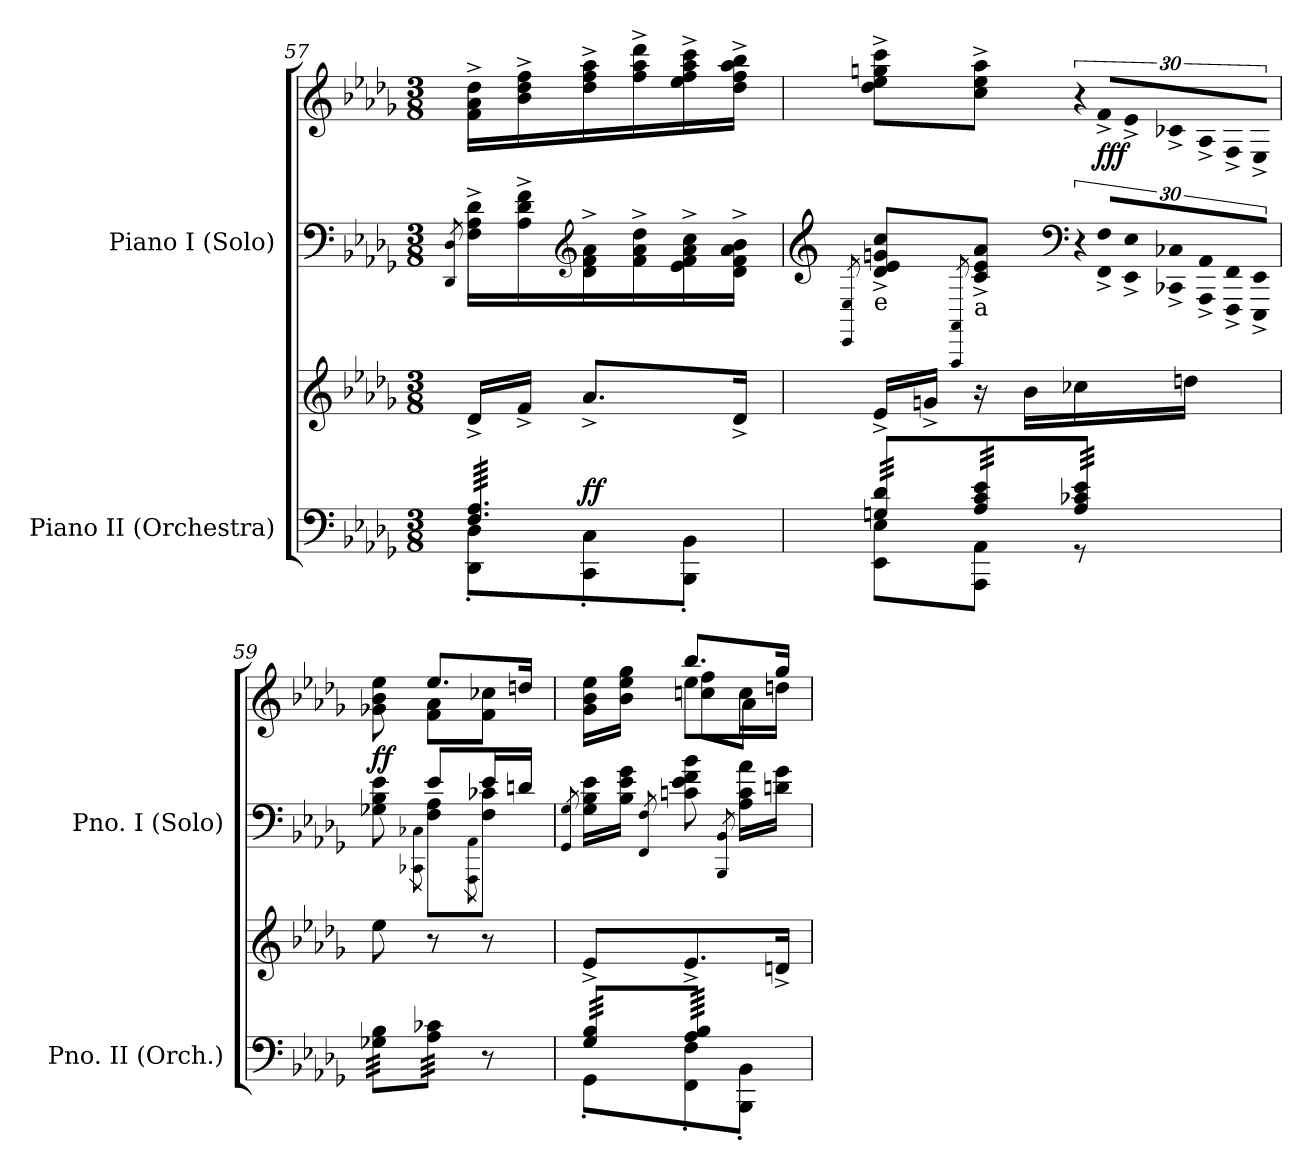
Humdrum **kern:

**kern	**kern	**dynam	**kern	**kern	**dynam
*part2	*part2	*part2	*part1	*part1	*part1
*staff4	*staff3	*staff3/4	*staff2	*staff1	*staff1/2
*I"Piano II (Orchestra)	*	*	*I"Piano I (Solo)	*	*
*I'Pno. II (Orch.)	*	*	*I'Pno. I (Solo)	*	*
*clefF4	*clefG2	*	*clefF4	*clefG2	*
*k[b-e-a-d-g-]	*k[b-e-a-d-g-]	*	*k[b-e-a-d-g-]	*k[b-e-a-d-g-]	*
*M3/8	*M3/8	*	*M3/8	*M3/8	*
=57	=57	=57	=57	=57	=57
.	.	.	8qDD-/ 8qD-/	.	.
*^	*	*	*	*	*
*tremolo	*	*	*	*	*	*
64F/ 64A-/LLLL	8DD-\' 8D-\'L	16d-^/LL	.	16F\^ 16A-\^ 16d-\^LL	16f\^ 16a-\^ 16dd-\^LL	.
64F/ 64A-/	.	.	.	.	.	.
64F/ 64A-/	.	.	.	.	.	.
64F/ 64A-/	.	.	.	.	.	.
64F/ 64A-/	.	16f^/JJ	.	16A-\^ 16d-\^ 16f\^	16b-\^ 16dd-\^ 16ff\^	.
64F/ 64A-/	.	.	.	.	.	.
64F/ 64A-/	.	.	.	.	.	.
64F/ 64A-/	.	.	.	.	.	.
*	*	*	*	*clefG2	*	*
!	!	!	!LO:DY:a=2	!	!	!
64F/ 64A-/	8CC\' 8C\'	8.a-^/L	ff	16d-\^ 16f\^ 16a-\^	16dd-\^ 16ff\^ 16aa-\^	.
64F/ 64A-/	.	.	.	.	.	.
64F/ 64A-/	.	.	.	.	.	.
64F/ 64A-/	.	.	.	.	.	.
64F/ 64A-/	.	.	.	16f\^ 16a-\^ 16dd-\^	16ff\^ 16aa-\^ 16ddd-\^	.
64F/ 64A-/	.	.	.	.	.	.
64F/ 64A-/	.	.	.	.	.	.
64F/ 64A-/	.	.	.	.	.	.
64F/ 64A-/	8BBB-\' 8BB-\'J	.	.	16e-\^ 16f\^ 16a-\^ 16cc\^	16ee-\^ 16ff\^ 16aa-\^ 16ccc\^	.
64F/ 64A-/	.	.	.	.	.	.
64F/ 64A-/	.	.	.	.	.	.
64F/ 64A-/	.	.	.	.	.	.
64F/ 64A-/	.	16d-^/Jk	.	16d-\^ 16f\^ 16a-\^ 16b-\^JJ	16dd-\^ 16ff\^ 16aa-\^ 16bb-\^JJ	.
64F/ 64A-/	.	.	.	.	.	.
64F/ 64A-/	.	.	.	.	.	.
64F/ 64A-/JJJJ	.	.	.	.	.	.
!!LO:LB:g=z
=58	=58	=58	=58	=58	=58	=58
*	*	*	*	*clefG2	*	*
.	.	.	.	8qEE-/ 8qE-/	.	.
!	!	!	!	!LO:TX:b:t=e	!	!
!	!	!	!LO:DY:b=2	!	!	!
!	!	!	!LO:DY:n=1:b	!	!	!
64Gn/ 64d-/LLLL	8EE-\ 8E-\L	16e-^/LL	p mf	8d-/^ 8e-/^ 8gn/^ 8cc/^L	8dd-\^ 8ee-\^ 8ggn\^ 8ccc\^L	.
64Gn/ 64d-/	.	.	.	.	.	.
64Gn/ 64d-/	.	.	.	.	.	.
64Gn/ 64d-/	.	.	.	.	.	.
64Gn/ 64d-/	.	16gn^/JJ	.	.	.	.
64Gn/ 64d-/	.	.	.	.	.	.
64Gn/ 64d-/	.	.	.	.	.	.
64Gn/ 64d-/	.	.	.	.	.	.
.	.	.	.	8qAAA-/ 8qAA-/	.	.
!	!	!	!	!LO:TX:b:t=a	!	!
64A-/ 64c/ 64e-/	8AAA-\ 8AA-\J	16r	.	8c/^ 8e-/^ 8a-/^J	8cc\^ 8ee-\^ 8aa-\^J	.
64A-/ 64c/ 64e-/	.	.	.	.	.	.
64A-/ 64c/ 64e-/	.	.	.	.	.	.
64A-/ 64c/ 64e-/	.	.	.	.	.	.
64A-/ 64c/ 64e-/	.	16b-\LL	.	.	.	.
64A-/ 64c/ 64e-/	.	.	.	.	.	.
64A-/ 64c/ 64e-/	.	.	.	.	.	.
64A-/ 64c/ 64e-/	.	.	.	.	.	.
*	*	*	*	*clefF4	*	*
!	!	!	!	!LO:N:vis=32	!LO:N:vis=32	!
64A-/ 64c-X/ 64e-/	8r	16cc-X\	.	960%17r	960%17r	.
64A-/ 64c-X/ 64e-/	.	.	.	.	.	.
*	*	*	*	*	*MM10	*
!	!	!	!	!LO:N:vis=32	!LO:N:vis=32	!LO:DY:b
.	.	.	.	960%17FF/^ 960%17F/^LLL	960%17f^/LLL	fff
64A-/ 64c-X/ 64e-/	.	.	.	.	.	.
*	*	*	*	*	*MM28	*
!	!	!	!	!LO:N:vis=32	!LO:N:vis=32	!
.	.	.	.	960%17EE-/^ 960%17E-/^	960%17e-^/	.
64A-/ 64c-X/ 64e-/	.	.	.	.	.	.
!	!	!	!	!LO:N:vis=32	!LO:N:vis=32	!
.	.	.	.	960%17CC-X/^ 960%17C-X/^	960%17c-X^/	.
64A-/ 64c-X/ 64e-/	.	16ddn\JJ	.	.	.	.
!	!	!	!	!LO:N:vis=32	!LO:N:vis=32	!
.	.	.	.	960%17AAA-/^ 960%17AA-/^	960%17A-^/	.
64A-/ 64c-X/ 64e-/	.	.	.	.	.	.
!	!	!	!	!LO:N:vis=32	!LO:N:vis=32	!
.	.	.	.	960%17FFF/^ 960%17FF/^	960%17F^/	.
64A-/ 64c-X/ 64e-/	.	.	.	.	.	.
!	!	!	!	!LO:N:vis=32	!LO:N:vis=32	!
.	.	.	.	960%17EEE-/^ 960%17EE-/^JJJ	960%17E-^/JJJ	.
64A-/ 64c-X/ 64e-/JJJJ	.	.	.	.	.	.
.	.	.	.	960ryy	960ryy	.
*v	*v	*	*	*	*	*
=59	=59	=59	=59	=59	=59
*	*	*	*^	*^	*
!	!	!	!	!	!	!	!LO:DY:b
64G-X\ 64B-\LLLL	8ee-\	.	8G-X\ 8B-\ 8e-\	8rGGyy	8g-X\ 8b-\ 8ee-\	8rAyy	ff
64G-X\ 64B-\	.	.	.	.	.	.	.
64G-X\ 64B-\	.	.	.	.	.	.	.
64G-X\ 64B-\	.	.	.	.	.	.	.
64G-X\ 64B-\	.	.	.	.	.	.	.
64G-X\ 64B-\	.	.	.	.	.	.	.
64G-X\ 64B-\	.	.	.	.	.	.	.
64G-X\ 64B-\	.	.	.	.	.	.	.
.	.	.	.	8qCC-X\ 8qC-X\	.	.	.
64A-\ 64c-X\	8r	.	8e-/L	8F\ 8A-\L	8.ee-/L	8f\ 8a-\L	.
64A-\ 64c-X\	.	.	.	.	.	.	.
64A-\ 64c-X\	.	.	.	.	.	.	.
64A-\ 64c-X\	.	.	.	.	.	.	.
64A-\ 64c-X\	.	.	.	.	.	.	.
64A-\ 64c-X\	.	.	.	.	.	.	.
64A-\ 64c-X\	.	.	.	.	.	.	.
64A-\ 64c-X\JJJJ	.	.	.	.	.	.	.
.	.	.	.	8qAAA-\ 8qAA-\	.	.	.
8r	8r	.	16e-/L	8F\ 8c-X\J	.	8f\ 8cc-X\J	.
.	.	.	16dn/JJ	.	16ddn/Jk	.	.
*	*	*	*v	*v	*	*	*
*	*	*	*	*v	*v	*
=60	=60	=60	=60	=60	=60
.	.	.	8qGG-/ 8qG-/	.	.
*^	*	*	*	*^	*
*	*	*	*	*	*	*^	*
64G-/ 64B-/LLLL	8GG-'\L	8e-^/L	.	16G-\ 16B-\ 16e-\LL	16g-\ 16b-\ 16ee-\LL	8ryy	8ryy	.
64G-/ 64B-/	.	.	.	.	.	.	.	.
64G-/ 64B-/	.	.	.	.	.	.	.	.
64G-/ 64B-/	.	.	.	.	.	.	.	.
64G-/ 64B-/	.	.	.	16B-\ 16e-\ 16g-\JJ	16b-\ 16ee-\ 16gg-\JJ	.	.	.
64G-/ 64B-/	.	.	.	.	.	.	.	.
64G-/ 64B-/	.	.	.	.	.	.	.	.
64G-/ 64B-/	.	.	.	.	.	.	.	.
.	.	.	.	8qFF/ 8qF/	.	.	.	.
64A-/ 64B-/	8FF\' 8F\'	8.e-^/	.	8cn\ 8e-\ 8f\ 8b-\	8.bb-/L	8ee-\L	8ccn\ 8ff\L	.
64A-/ 64B-/	.	.	.	.	.	.	.	.
64A-/ 64B-/	.	.	.	.	.	.	.	.
64A-/ 64B-/	.	.	.	.	.	.	.	.
64A-/ 64B-/	.	.	.	.	.	.	.	.
64A-/ 64B-/	.	.	.	.	.	.	.	.
64A-/ 64B-/	.	.	.	.	.	.	.	.
64A-/ 64B-/	.	.	.	.	.	.	.	.
.	.	.	.	8qBBB-/ 8qBB-/	.	.	.	.
64A-/ 64B-/	8BBB-\' 8BB-\'J	.	.	16A-\ 16c\ 16a-\LL	.	16cc\L	8a-\J	.
64A-/ 64B-/	.	.	.	.	.	.	.	.
64A-/ 64B-/	.	.	.	.	.	.	.	.
64A-/ 64B-/	.	.	.	.	.	.	.	.
64A-/ 64B-/	.	16dn^/Jk	.	16dn\ 16g-\JJ	16gg-/Jk	16ddn\JJ	.	.
64A-/ 64B-/	.	.	.	.	.	.	.	.
64A-/ 64B-/	.	.	.	.	.	.	.	.
64A-/ 64B-/JJJJ	.	.	.	.	.	.	.	.
*Xtremolo	*	*	*	*	*	*	*	*
*v	*v	*	*	*	*v	*v	*v	*
=	=	=	=	=	=
*-	*-	*-	*-	*-	*-
